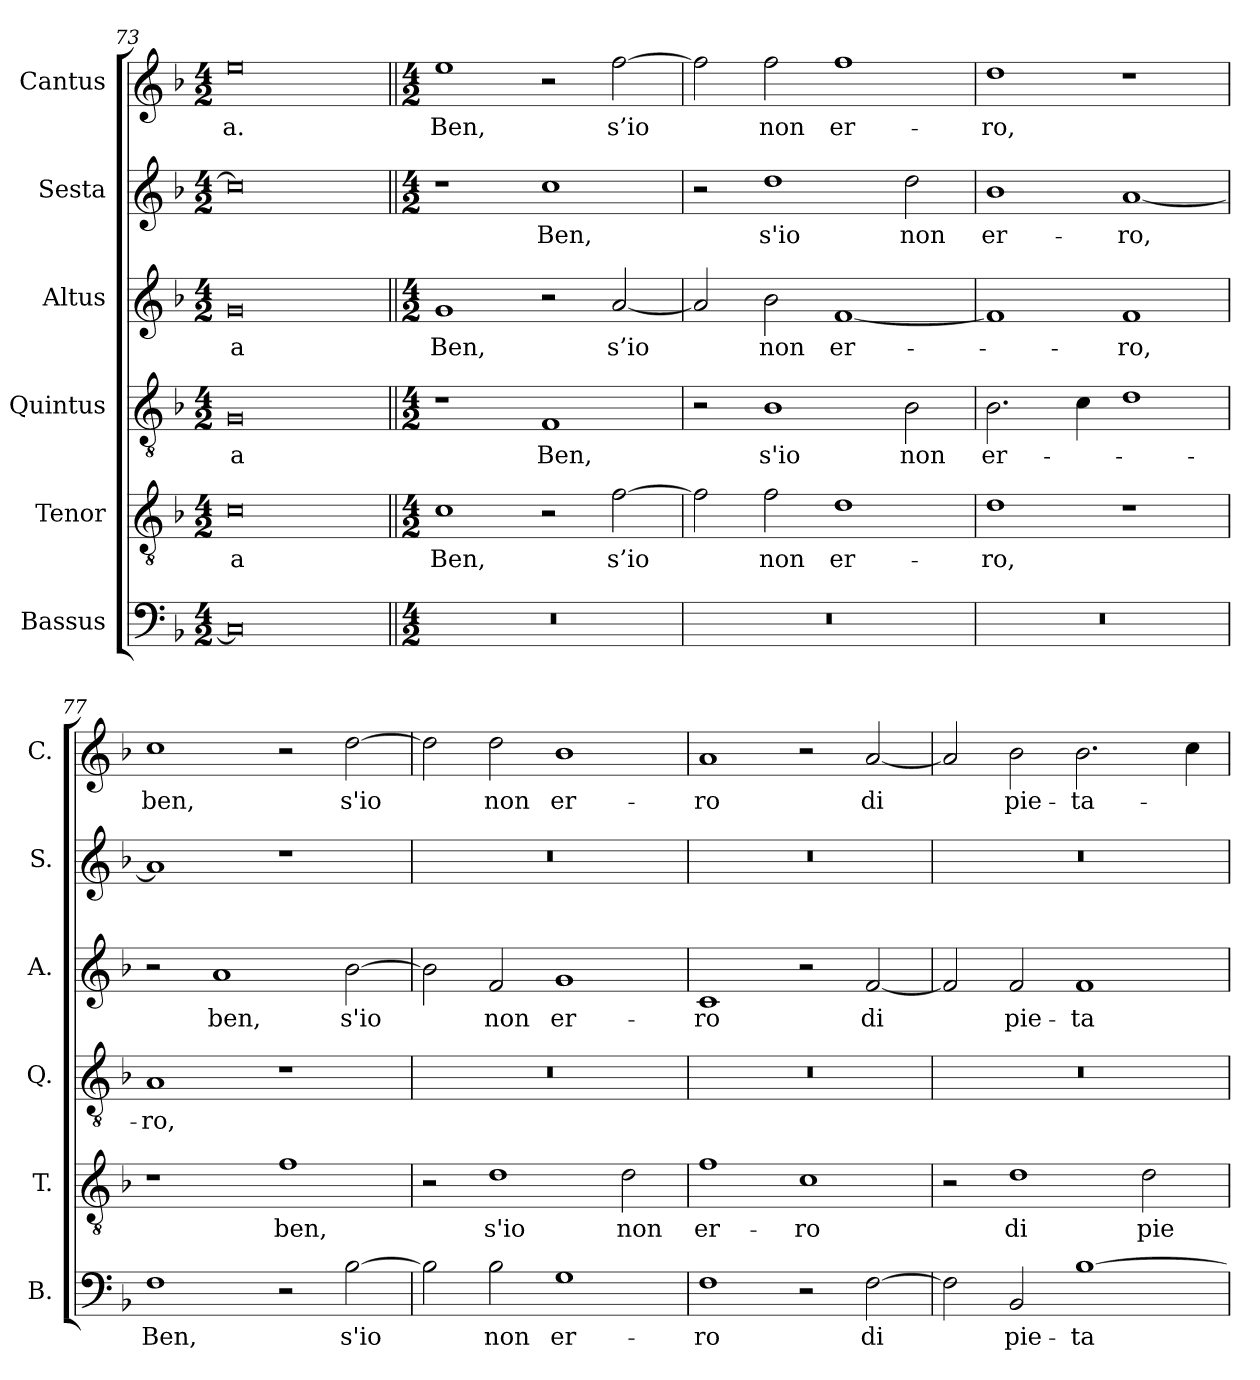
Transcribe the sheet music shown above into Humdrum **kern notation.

**kern	**text	**kern	**text	**kern	**text	**kern	**text	**kern	**text	**kern	**text
*part6	*part6	*part5	*part5	*part4	*part4	*part3	*part3	*part2	*part2	*part1	*part1
*staff6	*staff6	*staff5	*staff5	*staff4	*staff4	*staff3	*staff3	*staff2	*staff2	*staff1	*staff1
*I"Bassus	*	*I"Tenor	*	*I"Quintus	*	*I"Altus	*	*I"Sesta	*	*I"Cantus	*
*I'B.	*	*I'T.	*	*I'Q.	*	*I'A.	*	*I'S.	*	*I'C.	*
*clefF4	*	*clefGv2	*	*clefGv2	*	*clefG2	*	*clefG2	*	*clefG2	*
*k[b-]	*	*k[b-]	*	*k[b-]	*	*k[b-]	*	*k[b-]	*	*k[b-]	*
*M4/2	*	*M4/2	*	*M4/2	*	*M4/2	*	*M4/2	*	*M4/2	*
=73	=73	=73	=73	=73	=73	=73	=73	=73	=73	=73	=73
0C]	.	0c	-a	0G	-a	0g	-a	0cc]	.	0ee	-a.
!!LO:PB:g=z
=74||	=74||	=74||	=74||	=74||	=74||	=74||	=74||	=74||	=74||	=74||	=74||
*M4/2	*	*M4/2	*	*M4/2	*	*M4/2	*	*M4/2	*	*M4/2	*
0r	.	1c	Ben,	1r	.	1g	Ben,	1r	.	1ee	Ben,
.	.	2r	.	1F	Ben,	2r	.	1cc	Ben,	2r	.
.	.	[2f\	s’io	.	.	[2a/	s’io	.	.	[2ff\	s’io
=75	=75	=75	=75	=75	=75	=75	=75	=75	=75	=75	=75
0r	.	2f\]	.	2r	.	2a/]	.	2r	.	2ff\]	.
.	.	2f\	non	1B-	s'io	2b-\	non	1dd	s'io	2ff\	non
.	.	1d	er-	.	.	[1f	er-	.	.	1ff	er-
.	.	.	.	2B-\	non	.	.	2dd\	non	.	.
=76	=76	=76	=76	=76	=76	=76	=76	=76	=76	=76	=76
0r	.	1d	-ro,	2.B-\	er-	1f]	.	1b-	er-	1dd	-ro,
.	.	.	.	4c\	.	.	.	.	.	.	.
.	.	1r	.	1d	.	1f	-ro,	[1a	-ro,	1r	.
=77	=77	=77	=77	=77	=77	=77	=77	=77	=77	=77	=77
1F	Ben,	1r	.	1A	-ro,	2r	.	1a]	.	1cc	ben,
.	.	.	.	.	.	1a	ben,	.	.	.	.
2r	.	1f	ben,	1r	.	.	.	1r	.	2r	.
[2B-\	s'io	.	.	.	.	[2b-\	s'io	.	.	[2dd\	s'io
=78	=78	=78	=78	=78	=78	=78	=78	=78	=78	=78	=78
2B-\]	.	2r	.	0r	.	2b-\]	.	0r	.	2dd\]	.
2B-\	non	1d	s'io	.	.	2f/	non	.	.	2dd\	non
1G	er-	.	.	.	.	1g	er-	.	.	1b-	er-
.	.	2d\	non	.	.	.	.	.	.	.	.
=79	=79	=79	=79	=79	=79	=79	=79	=79	=79	=79	=79
1F	-ro	1f	er-	0r	.	1c	-ro	0r	.	1a	-ro
2r	.	1c	-ro	.	.	2r	.	.	.	2r	.
[2F\	di	.	.	.	.	[2f/	di	.	.	[2a/	di
=80	=80	=80	=80	=80	=80	=80	=80	=80	=80	=80	=80
2F\]	.	2r	.	0r	.	2f/]	.	0r	.	2a/]	.
2BB-/	pie-	1d	di	.	.	2f/	pie-	.	.	2b-\	pie-
[1B-	-ta-	.	.	.	.	1f	-ta-	.	.	2.b-\	-ta-
.	.	2d\	pie-	.	.	.	.	.	.	.	.
.	.	.	.	.	.	.	.	.	.	4cc\	.
=	=	=	=	=	=	=	=	=	=	=	=
*-	*-	*-	*-	*-	*-	*-	*-	*-	*-	*-	*-
